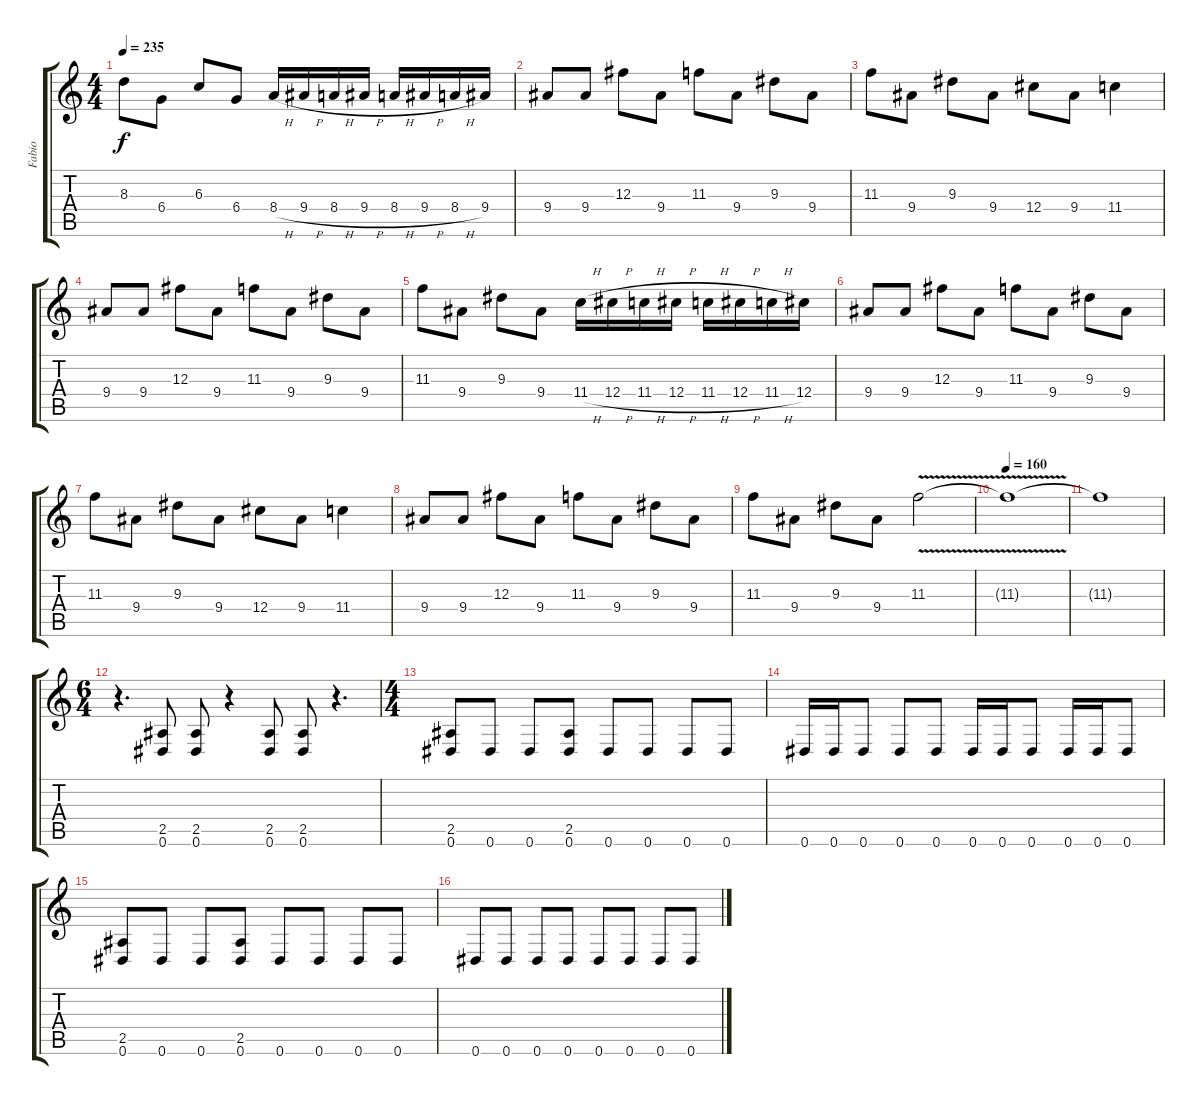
\track ("Fabio" "Fabio") {instrument distortionguitar}
\staff {score tabs}
\tuning (Eb4 Bb3 Gb3 Db3 Ab2 Eb2) {hide}
\ts (4 4)
\tempo 235
\clef g2
\ks c
8.3.8{dy f} 6.4.8 6.3.8 6.4.8 8.4{h}.16 9.4{h}.16 8.4{h}.16 9.4{h}.16 8.4{h}.16 9.4{h}.16 8.4{h}.16 9.4.16 |
9.4.8 9.4.8 12.3.8 9.4.8 11.3.8 9.4.8 9.3.8 9.4.8 |
11.3.8 9.4.8 9.3.8 9.4.8 12.4.8 9.4.8 11.4.4 |
9.4.8 9.4.8 12.3.8 9.4.8 11.3.8 9.4.8 9.3.8 9.4.8 |
11.3.8 9.4.8 9.3.8 9.4.8 11.4{h}.16 12.4{h}.16 11.4{h}.16 12.4{h}.16 11.4{h}.16 12.4{h}.16 11.4{h}.16 12.4.16 |
9.4.8 9.4.8 12.3.8 9.4.8 11.3.8 9.4.8 9.3.8 9.4.8 |
11.3.8 9.4.8 9.3.8 9.4.8 12.4.8 9.4.8 11.4.4 |
9.4.8 9.4.8 12.3.8 9.4.8 11.3.8 9.4.8 9.3.8 9.4.8 |
11.3.8 9.4.8 9.3.8 9.4.8 11.3{v}.2 |
\tempo 160
11.3{t}.1 |
11.3{t}.1 |
\ts (6 4)
r.4{d} (2.5 0.6).8 (2.5 0.6).8 r.4 (2.5 0.6).8 (2.5 0.6).8 r.4{d} |
\ts (4 4)
(2.5 0.6).8 0.6.8 0.6.8 (2.5 0.6).8 0.6.8 0.6.8 0.6.8 0.6.8 |
0.6.16 0.6.16 0.6.8 0.6.8 0.6.8 0.6.16 0.6.16 0.6.8 0.6.16 0.6.16 0.6.8 |
(2.5 0.6).8 0.6.8 0.6.8 (2.5 0.6).8 0.6.8 0.6.8 0.6.8 0.6.8 |
0.6.8 0.6.8 0.6.8 0.6.8 0.6.8 0.6.8 0.6.8 0.6.8
